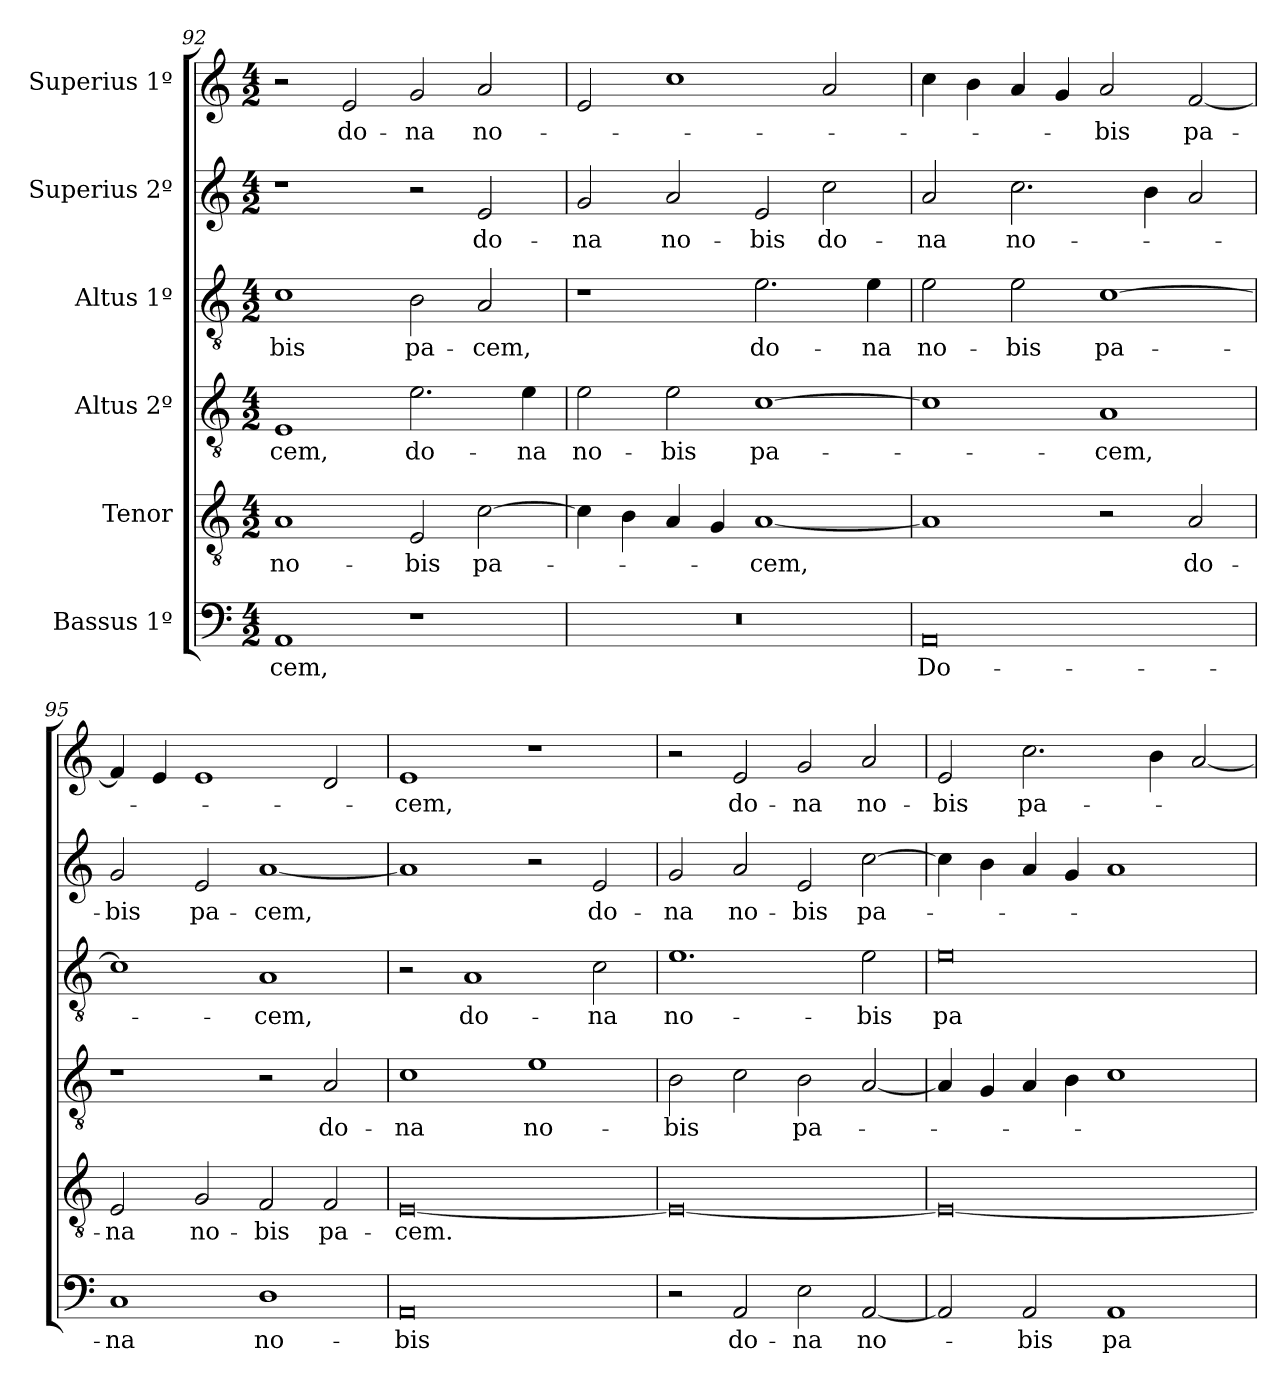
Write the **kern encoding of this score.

**kern	**text	**kern	**text	**kern	**text	**kern	**text	**kern	**text	**kern	**text
*part6	*part6	*part5	*part5	*part4	*part4	*part3	*part3	*part2	*part2	*part1	*part1
*staff6	*staff6	*staff5	*staff5	*staff4	*staff4	*staff3	*staff3	*staff2	*staff2	*staff1	*staff1
*I"Bassus 1º	*	*I"Tenor	*	*I"Altus 2º	*	*I"Altus 1º	*	*I"Superius 2º	*	*I"Superius 1º	*
*clefF4	*	*clefGv2	*	*clefGv2	*	*clefGv2	*	*clefG2	*	*clefG2	*
*k[]	*	*k[]	*	*k[]	*	*k[]	*	*k[]	*	*k[]	*
*M4/2	*	*M4/2	*	*M4/2	*	*M4/2	*	*M4/2	*	*M4/2	*
=92	=92	=92	=92	=92	=92	=92	=92	=92	=92	=92	=92
1AA/	-cem,	1A/	no-	1E/	-cem,	1c\	-bis	1r	.	2r	.
.	.	.	.	.	.	.	.	.	.	2e/	do-
1r	.	2E/	-bis	2.e\	do-	2B\	pa-	2r	.	2g/	-na
.	.	[2c\	pa-	.	.	2A/	-cem,	2e/	do-	2a/	no-
.	.	.	.	4e\	-na	.	.	.	.	.	.
=93	=93	=93	=93	=93	=93	=93	=93	=93	=93	=93	=93
0r	.	4c\]	.	2e\	no-	1r	.	2g/	-na	2e/	.
.	.	4B\	.	.	.	.	.	.	.	.	.
.	.	4A/	.	2e\	-bis	.	.	2a/	no-	1cc\	.
.	.	4G/	.	.	.	.	.	.	.	.	.
.	.	[1A/	-cem,	[1c\	pa-	2.e\	do-	2e/	-bis	.	.
.	.	.	.	.	.	.	.	2cc\	do-	2a/	.
.	.	.	.	.	.	4e\	-na	.	.	.	.
=94	=94	=94	=94	=94	=94	=94	=94	=94	=94	=94	=94
0AA/	Do-	1A/]	.	1c\]	.	2e\	no-	2a/	-na	4cc\	.
.	.	.	.	.	.	.	.	.	.	4b\	.
.	.	.	.	.	.	2e\	-bis	2.cc\	no-	4a/	.
.	.	.	.	.	.	.	.	.	.	4g/	.
.	.	2r	.	1A/	-cem,	[1c\	pa-	.	.	2a/	-bis
.	.	.	.	.	.	.	.	4b\	.	.	.
.	.	2A/	do-	.	.	.	.	2a/	.	[2f/	pa-
=95	=95	=95	=95	=95	=95	=95	=95	=95	=95	=95	=95
1C/	-na	2E/	-na	1r	.	1c\]	.	2g/	-bis	4f/]	.
.	.	.	.	.	.	.	.	.	.	4e/	.
.	.	2G/	no-	.	.	.	.	2e/	pa-	1e/	.
1D\	no-	2F/	-bis	2r	.	1A/	-cem,	[1a/	-cem,	.	.
.	.	2F/	pa-	2A/	do-	.	.	.	.	2d/	.
=96	=96	=96	=96	=96	=96	=96	=96	=96	=96	=96	=96
0AA/	-bis	[0E/	-cem.	1c\	-na	2r	.	1a/]	.	1e/	-cem,
.	.	.	.	.	.	1A/	do-	.	.	.	.
.	.	.	.	1e\	no-	.	.	2r	.	1r	.
.	.	.	.	.	.	2c\	-na	2e/	do-	.	.
=97	=97	=97	=97	=97	=97	=97	=97	=97	=97	=97	=97
2r	.	0E/_	.	2B\	-bis	1.e\	no-	2g/	-na	2r	.
2AA/	do-	.	.	2c\	.	.	.	2a/	no-	2e/	do-
2E\	-na	.	.	2B\	pa-	.	.	2e/	-bis	2g/	-na
[2AA/	no-	.	.	[2A/	.	2e\	-bis	[2cc\	pa-	2a/	no-
=98	=98	=98	=98	=98	=98	=98	=98	=98	=98	=98	=98
2AA/]	.	0E/_	.	4A/]	.	0e\	pa-	4cc\]	.	2e/	-bis
.	.	.	.	4G/	.	.	.	4b\	.	.	.
2AA/	-bis	.	.	4A/	.	.	.	4a/	.	2.cc\	pa-
.	.	.	.	4B\	.	.	.	4g/	.	.	.
1AA/	pa-	.	.	1c\	.	.	.	1a/	.	.	.
.	.	.	.	.	.	.	.	.	.	4b\	.
.	.	.	.	.	.	.	.	.	.	[2a/	.
=	=	=	=	=	=	=	=	=	=	=	=
*-	*-	*-	*-	*-	*-	*-	*-	*-	*-	*-	*-
